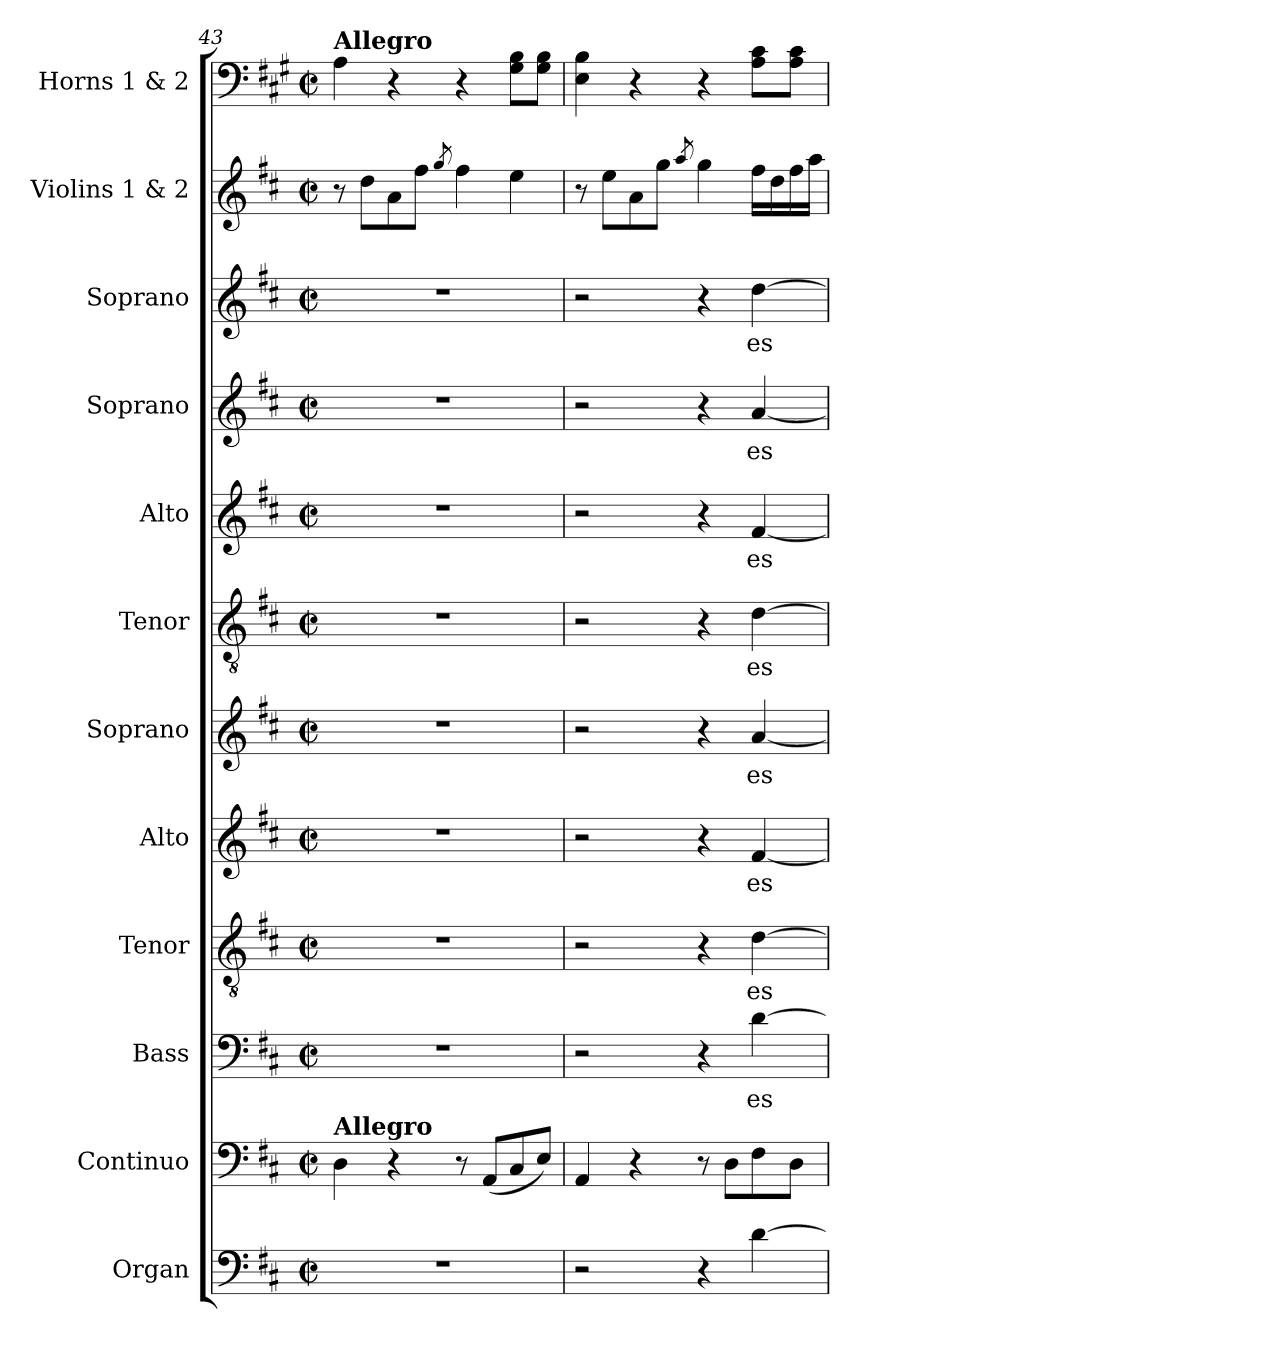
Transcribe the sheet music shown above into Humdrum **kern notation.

**kern	**kern	**kern	**text	**kern	**text	**kern	**text	**kern	**text	**kern	**text	**kern	**text	**kern	**text	**kern	**text	**kern	**kern
*part12	*part11	*part10	*part10	*part9	*part9	*part8	*part8	*part7	*part7	*part6	*part6	*part5	*part5	*part4	*part4	*part3	*part3	*part2	*part1
*staff12	*staff11	*staff10	*staff10	*staff9	*staff9	*staff8	*staff8	*staff7	*staff7	*staff6	*staff6	*staff5	*staff5	*staff4	*staff4	*staff3	*staff3	*staff2	*staff1
*I"Organ	*I"Continuo	*I"Bass	*	*I"Tenor	*	*I"Alto	*	*I"Soprano	*	*I"Tenor	*	*I"Alto	*	*I"Soprano	*	*I"Soprano	*	*I"Violins 1 & 2	*I"Horns 1 & 2
*I'Org.	*I'Cont.	*I'B.	*	*I'T.	*	*I'A.	*	*I'S.	*	*I'T.	*	*I'A.	*	*I'S.	*	*I'S.	*	*I'Vlns	*I'Hns.
!!LO:LB:g=z
*clefF4	*clefF4	*clefF4	*	*clefGv2	*	*clefG2	*	*clefG2	*	*clefGv2	*	*clefG2	*	*clefG2	*	*clefG2	*	*clefG2	*clefF4
*	*	*	*	*ITrd7c12	*	*	*	*	*	*ITrd7c12	*	*	*	*	*	*	*	*	*ITrd4c7
*k[f#c#]	*k[f#c#]	*k[f#c#]	*	*k[f#c#]	*	*k[f#c#]	*	*k[f#c#]	*	*k[f#c#]	*	*k[f#c#]	*	*k[f#c#]	*	*k[f#c#]	*	*k[f#c#]	*k[f#c#]
*D:	*D:	*D:	*	*D:	*	*D:	*	*D:	*	*D:	*	*D:	*	*D:	*	*D:	*	*D:	*D:
*M2/2	*M2/2	*M2/2	*	*M2/2	*	*M2/2	*	*M2/2	*	*M2/2	*	*M2/2	*	*M2/2	*	*M2/2	*	*M2/2	*M2/2
*met(c|)	*met(c|)	*met(c|)	*	*met(c|)	*	*met(c|)	*	*met(c|)	*	*met(c|)	*	*met(c|)	*	*met(c|)	*	*met(c|)	*	*met(c|)	*met(c|)
*MM120	*MM120	*MM120	*	*MM120	*	*MM120	*	*MM120	*	*MM120	*	*MM120	*	*MM120	*	*MM120	*	*MM120	*MM120
=43	=43	=43	=43	=43	=43	=43	=43	=43	=43	=43	=43	=43	=43	=43	=43	=43	=43	=43	=43
!	!	!	!	!	!	!	!	!	!	!	!	!	!	!	!	!	!	!	!LO:TX:a:B:t=Allegro
!	!LO:TX:a:B:t=Allegro	!	!	!	!	!	!	!	!	!	!	!	!	!	!	!	!	!	!
1r	4Di\	1r	.	1r	.	1r	.	1r	.	1r	.	1r	.	1r	.	1r	.	8r	4Di\
.	.	.	.	.	.	.	.	.	.	.	.	.	.	.	.	.	.	8ddi\L	.
.	4r	.	.	.	.	.	.	.	.	.	.	.	.	.	.	.	.	8ai\	4r
.	.	.	.	.	.	.	.	.	.	.	.	.	.	.	.	.	.	8ff#i\J	.
.	.	.	.	.	.	.	.	.	.	.	.	.	.	.	.	.	.	8qggi/	.
.	8r	.	.	.	.	.	.	.	.	.	.	.	.	.	.	.	.	4ff#i\	4r
.	(8AAi/L	.	.	.	.	.	.	.	.	.	.	.	.	.	.	.	.	.	.
.	8C#i/	.	.	.	.	.	.	.	.	.	.	.	.	.	.	.	.	4eei\	8C#i\ 8EiL
.	8Ei/J)	.	.	.	.	.	.	.	.	.	.	.	.	.	.	.	.	.	8C#i\ 8EiJ
=44	=44	=44	=44	=44	=44	=44	=44	=44	=44	=44	=44	=44	=44	=44	=44	=44	=44	=44	=44
2r	4AAi/	2r	.	2r	.	2r	.	2r	.	2r	.	2r	.	2r	.	2r	.	8r	4AAi\ 4Ei
.	.	.	.	.	.	.	.	.	.	.	.	.	.	.	.	.	.	8eei\L	.
.	4r	.	.	.	.	.	.	.	.	.	.	.	.	.	.	.	.	8ai\	4r
.	.	.	.	.	.	.	.	.	.	.	.	.	.	.	.	.	.	8ggi\J	.
.	.	.	.	.	.	.	.	.	.	.	.	.	.	.	.	.	.	8qaai/	.
4r	8r	4r	.	4r	.	4r	.	4r	.	4r	.	4r	.	4r	.	4r	.	4ggi\	4r
.	8Di\L	.	.	.	.	.	.	.	.	.	.	.	.	.	.	.	.	.	.
!	!	!	!LO:LY:b:color=#000000	!	!	!	!	!	!	!	!	!	!	!	!	!	!	!	!
!	!	!	!	!	!LO:LY:b:color=#000000	!	!	!	!	!	!	!	!	!	!	!	!	!	!
!	!	!	!	!	!	!	!LO:LY:b:color=#000000	!	!	!	!	!	!	!	!	!	!	!	!
!	!	!	!	!	!	!	!	!	!LO:LY:b:color=#000000	!	!	!	!	!	!	!	!	!	!
!	!	!	!	!	!	!	!	!	!	!	!LO:LY:b:color=#000000	!	!	!	!	!	!	!	!
!	!	!	!	!	!	!	!	!	!	!	!	!	!LO:LY:b:color=#000000	!	!	!	!	!	!
!	!	!	!	!	!	!	!	!	!	!	!	!	!	!	!LO:LY:b:color=#000000	!	!	!	!
!	!	!	!	!	!	!	!	!	!	!	!	!	!	!	!	!	!LO:LY:b:color=#000000	!	!
[4di\	8F#i\	[4di\	es	[4Di\	es	[4f#i/	es	[4ai/	es	[4Di\	es	[4f#i/	es	[4ai/	es	[4ddi\	es	16ff#i\LL	8Di\ 8F#iL
.	.	.	.	.	.	.	.	.	.	.	.	.	.	.	.	.	.	16ddi\	.
.	8Di\J	.	.	.	.	.	.	.	.	.	.	.	.	.	.	.	.	16ff#i\	8Di\ 8F#iJ
.	.	.	.	.	.	.	.	.	.	.	.	.	.	.	.	.	.	16aai\JJ	.
=	=	=	=	=	=	=	=	=	=	=	=	=	=	=	=	=	=	=	=
*-	*-	*-	*-	*-	*-	*-	*-	*-	*-	*-	*-	*-	*-	*-	*-	*-	*-	*-	*-
